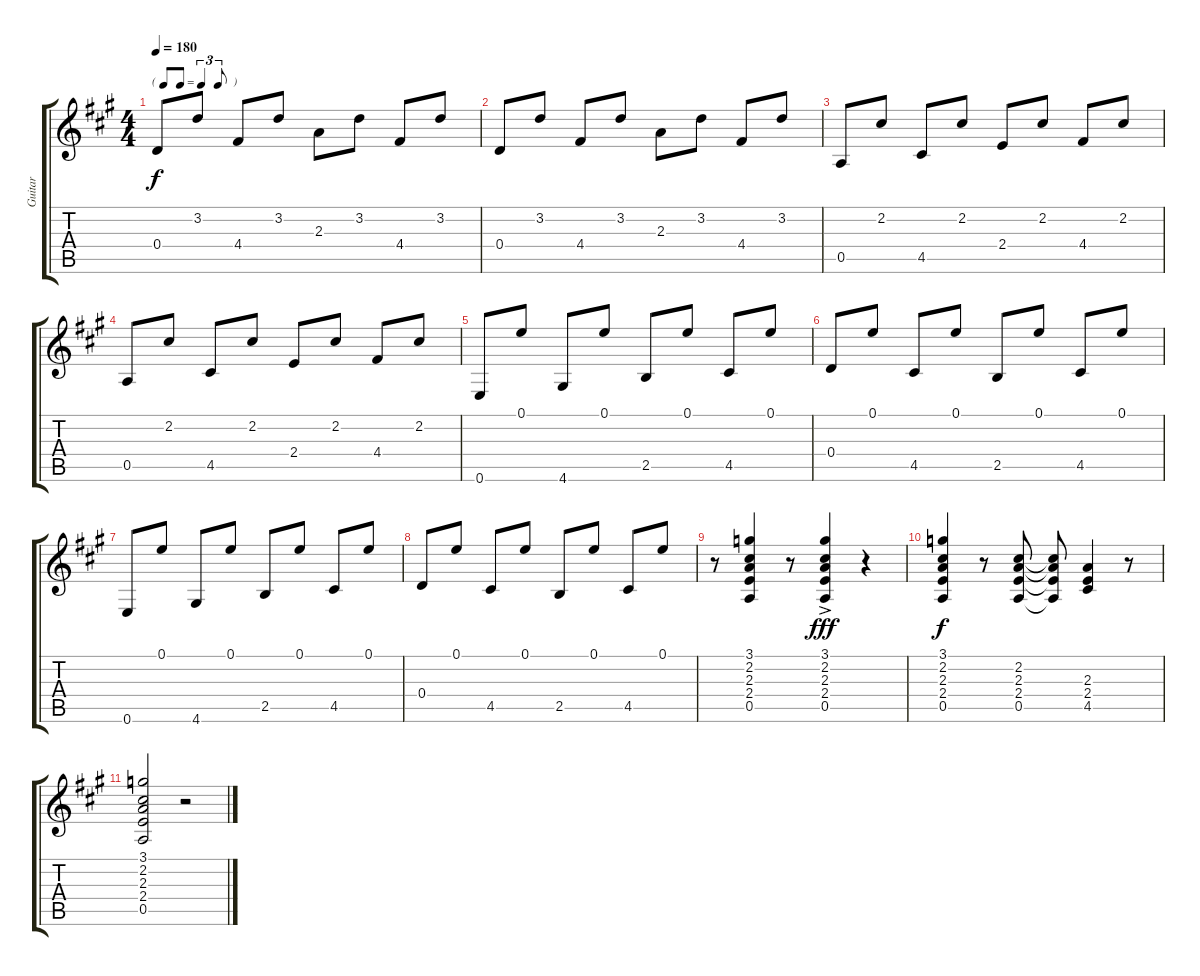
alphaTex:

\track ("Guitar" "Guitar") {instrument electricguitarclean}
\staff {score tabs}
\tuning (E4 B3 G3 D3 A2 E2) {hide}
\ts (4 4)
\tf triplet8th
\tempo 180
\clef g2
\ks a
0.4.8{dy f} 3.2.8 4.4.8 3.2.8 2.3.8 3.2.8 4.4.8 3.2.8 |
0.4.8 3.2.8 4.4.8 3.2.8 2.3.8 3.2.8 4.4.8 3.2.8 |
0.5.8 2.2.8 4.5.8 2.2.8 2.4.8 2.2.8 4.4.8 2.2.8 |
0.5.8 2.2.8 4.5.8 2.2.8 2.4.8 2.2.8 4.4.8 2.2.8 |
0.6.8 0.1.8 4.6.8 0.1.8 2.5.8 0.1.8 4.5.8 0.1.8 |
0.4.8 0.1.8 4.5.8 0.1.8 2.5.8 0.1.8 4.5.8 0.1.8 |
0.6.8 0.1.8 4.6.8 0.1.8 2.5.8 0.1.8 4.5.8 0.1.8 |
0.4.8 0.1.8 4.5.8 0.1.8 2.5.8 0.1.8 4.5.8 0.1.8 |
r.8 (3.1 2.2 2.3 2.4 0.5).4 r.8 (3.1{ac} 2.2 2.3 2.4 0.5).4{dy fff} r.4 |
(3.1 2.2 2.3 2.4 0.5).4{dy f} r.8 (2.2 2.3 2.4 0.5).8 (2.2{t} 2.3{t} 2.4{t} 0.5{t}).8 (2.3 2.4 4.5).4 r.8 |
(3.1 2.2 2.3 2.4 0.5).2 r.2
